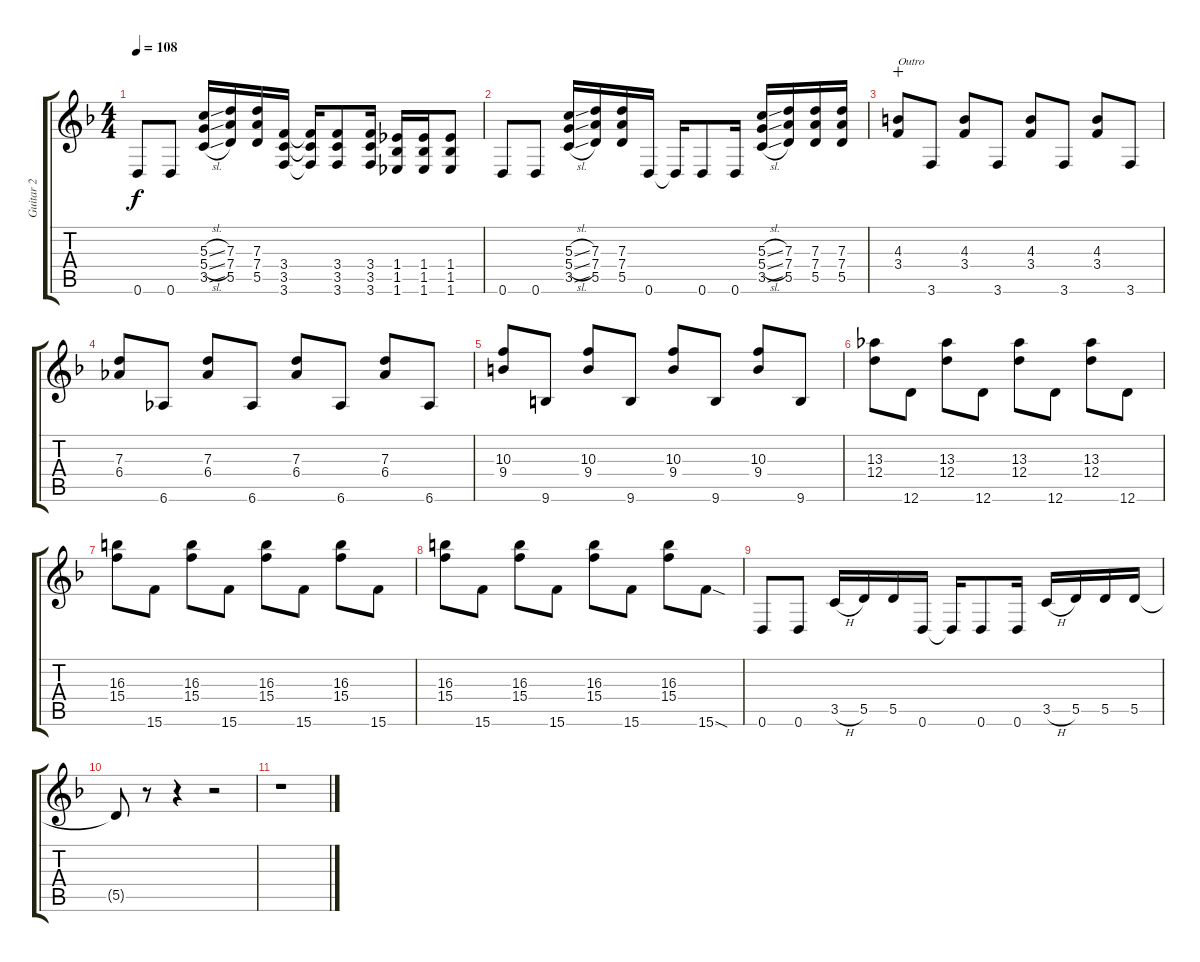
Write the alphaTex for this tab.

\track ("Guitar 2" "Guitar 2") {instrument distortionguitar}
\staff {score tabs}
\tuning (E4 B3 G3 D3 A2 D2) {hide}
\ts (4 4)
\tempo 108
\clef g2
\ks f
0.6.8{dy f} 0.6.8 (5.3{sl} 5.4{sl} 3.5{sl}).16 (7.3 7.4 5.5).16 (7.3 7.4 5.5).16 (3.4 3.5 3.6).16 (3.4{t} 3.5{t} 3.6{t}).16 (3.4 3.5 3.6).8 (3.4 3.5 3.6).16 (1.4 1.5 1.6).16 (1.4 1.5 1.6).16 (1.4 1.5 1.6).8 |
0.6.8 0.6.8 (5.3{sl} 5.4{sl} 3.5{sl}).16 (7.3 7.4 5.5).16 (7.3 7.4 5.5).16 0.6.16 0.6{t}.16 0.6.8 0.6.16 (5.3{sl} 5.4{sl} 3.5{sl}).16 (7.3 7.4 5.5).16 (7.3 7.4 5.5).16 (7.3 7.4 5.5).16 |
(4.3 3.4).8{txt "Outro" wahc} 3.6.8 (4.3 3.4).8 3.6.8 (4.3 3.4).8 3.6.8 (4.3 3.4).8 3.6.8 |
(7.3 6.4).8 6.6.8 (7.3 6.4).8 6.6.8 (7.3 6.4).8 6.6.8 (7.3 6.4).8 6.6.8 |
(10.3 9.4).8 9.6.8 (10.3 9.4).8 9.6.8 (10.3 9.4).8 9.6.8 (10.3 9.4).8 9.6.8 |
(13.3 12.4).8 12.6.8 (13.3 12.4).8 12.6.8 (13.3 12.4).8 12.6.8 (13.3 12.4).8 12.6.8 |
(16.3 15.4).8 15.6.8 (16.3 15.4).8 15.6.8 (16.3 15.4).8 15.6.8 (16.3 15.4).8 15.6.8 |
(16.3 15.4).8 15.6.8 (16.3 15.4).8 15.6.8 (16.3 15.4).8 15.6.8 (16.3 15.4).8 15.6{sod}.8 |
0.6.8 0.6.8 3.5{h}.16 5.5.16 5.5.16 0.6.16 0.6{t}.16 0.6.8 0.6.16 3.5{h}.16 5.5.16 5.5.16 5.5.16 |
5.5{t}.8 r.8 r.4 r.2 |
r.1
